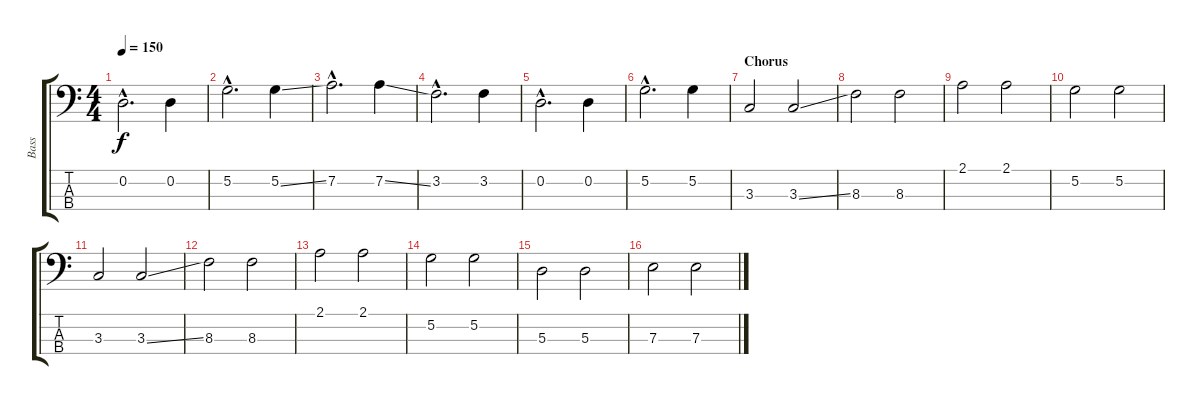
\track ("Bass" "Bass") {instrument electricbassfinger}
\staff {score tabs}
\tuning (G2 D2 A1 E1) {hide}
\ts (4 4)
\tempo 150
\clef f4
\ks c
0.2{hac}.2{d dy f} 0.2.4 |
5.2{hac}.2{d} 5.2{ss}.4 |
7.2{hac}.2{d} 7.2{ss}.4 |
3.2{hac}.2{d} 3.2.4 |
0.2{hac}.2{d} 0.2.4 |
5.2{hac}.2{d} 5.2.4 |
\section ("" "Chorus")
3.3.2 3.3{ss}.2 |
8.3.2 8.3.2 |
2.1.2 2.1.2 |
5.2.2 5.2.2 |
3.3.2 3.3{ss}.2 |
8.3.2 8.3.2 |
2.1.2 2.1.2 |
5.2.2 5.2.2 |
5.3.2 5.3.2 |
7.3.2 7.3.2
